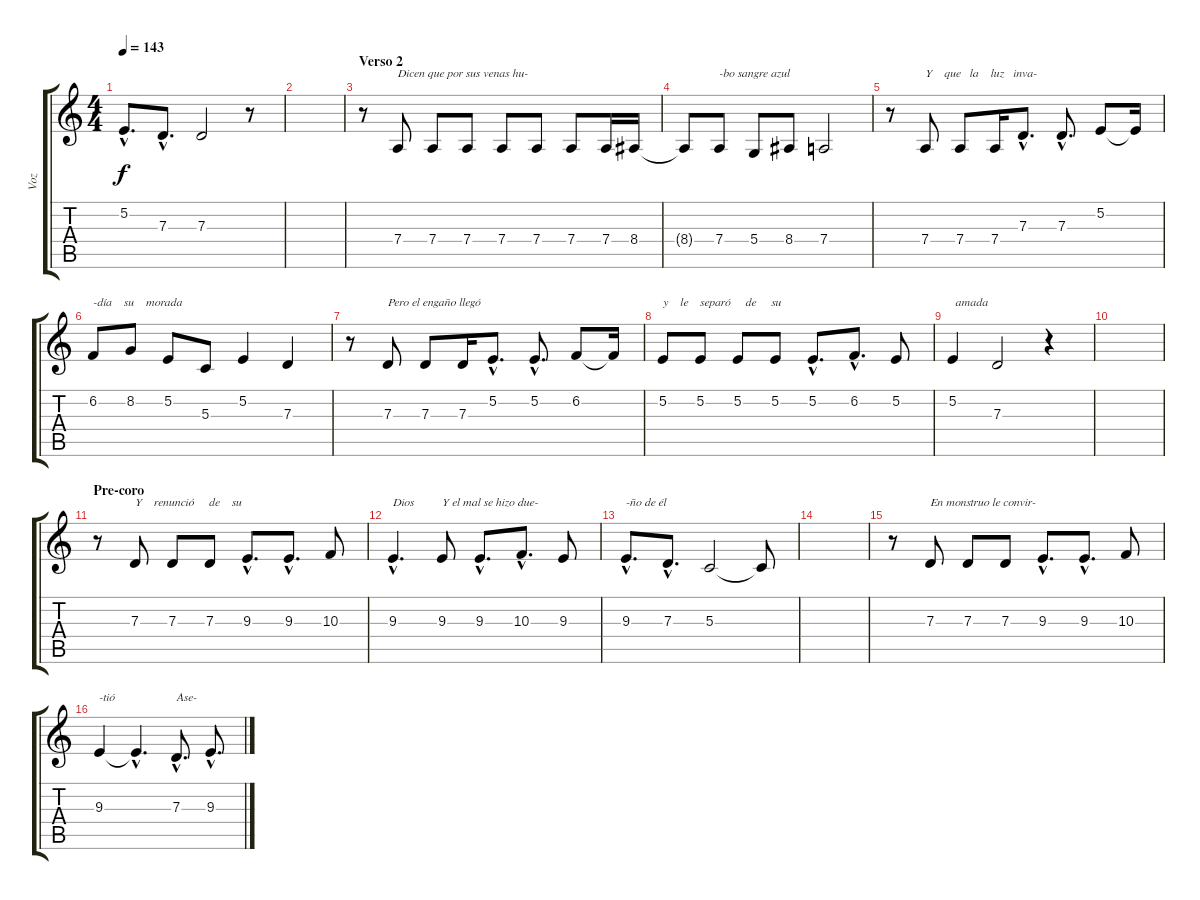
\track ("Voz" "Voz") {instrument lead6voice}
\staff {score tabs}
\tuning (E4 B3 G3 D3 A2 E2) {hide}
\ts (4 4)
\tempo 143
\clef g2
\ks c
5.2{hac}.8{d dy f} 7.3{hac}.8{d} 7.3.2 r.8 |
|
\section ("" "Verso 2")
r.8 7.4.8{txt "Dicen que por sus venas hu-"} 7.4.8 7.4.8 7.4.8 7.4.8 7.4.8 7.4.16 8.4.16 |
8.4{t}.8 7.4.8{txt "-bo sangre azul"} 5.4.8 8.4.8 7.4.2 |
r.8 7.4.8{txt "Y    que   la    luz   inva-"} 7.4.8 7.4.16 7.3{hac}.8{d} 7.3{hac}.8{d} 5.2.8 5.2{t}.16 |
6.2.8{txt "-día    su    morada"} 8.2.8 5.2.8 5.3.8 5.2.4 7.3.4 |
r.8 7.3.8{txt "Pero el engaño llegó "} 7.3.8 7.3.16 5.2{hac}.8{d} 5.2{hac}.8{d} 6.2.8 6.2{t}.16 |
5.2.8{txt "y    le    separó     de     su             "} 5.2.8 5.2.8 5.2.8 5.2{hac}.8{d} 6.2{hac}.8{d} 5.2.8 |
5.2.4{txt " amada"} 7.3.2 r.4 |
|
\section ("" "Pre-coro")
r.8 7.3.8{txt "Y    renunció     de    su "} 7.3.8 7.3.8 9.3{hac}.8{d} 9.3{hac}.8{d} 10.3.8 |
9.3{hac}.4{d txt "Dios"} 9.3.8{txt "Y el mal se hizo due-"} 9.3{hac}.8{d} 10.3{hac}.8{d} 9.3.8 |
9.3{hac}.8{d txt "-ño de él"} 7.3{hac}.8{d} 5.3.2 5.3{t}.8 |
|
r.8 7.3.8{txt "En monstruo le convir-"} 7.3.8 7.3.8 9.3{hac}.8{d} 9.3{hac}.8{d} 10.3.8 |
9.3.4{txt "-tió"} 9.3{hac t}.4{d} 7.3{hac}.8{d txt "Ase-"} 9.3{hac}.8{d}
